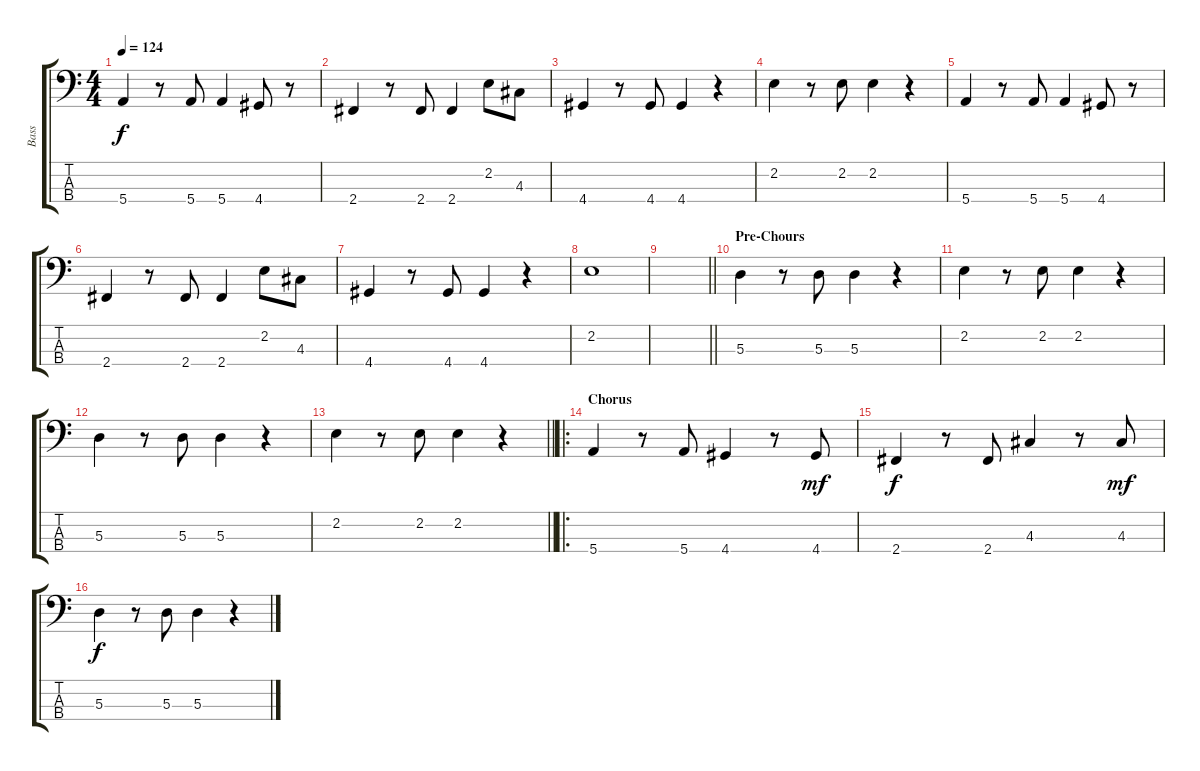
\track ("Bass" "Bass") {instrument electricbassfinger}
\staff {score tabs}
\tuning (G2 D2 A1 E1) {hide}
\ts (4 4)
\tempo 124
\clef f4
\ks c
5.4.4{dy f} r.8 5.4.8 5.4.4 4.4.8 r.8 |
2.4.4 r.8 2.4.8 2.4.4 2.2.8 4.3.8 |
4.4.4 r.8 4.4.8 4.4.4 r.4 |
2.2.4 r.8 2.2.8 2.2.4 r.4 |
5.4.4 r.8 5.4.8 5.4.4 4.4.8 r.8 |
2.4.4 r.8 2.4.8 2.4.4 2.2.8 4.3.8 |
4.4.4 r.8 4.4.8 4.4.4 r.4 |
2.2.1 |
\barLineRight lightlight
|
\section ("" "Pre-Chours")
5.3.4 r.8 5.3.8 5.3.4 r.4 |
2.2.4 r.8 2.2.8 2.2.4 r.4 |
5.3.4 r.8 5.3.8 5.3.4 r.4 |
\barLineRight lightlight
2.2.4 r.8 2.2.8 2.2.4 r.4 |
\ro
\section ("" "Chorus")
5.4.4 r.8 5.4.8 4.4.4 r.8 4.4.8{dy mf} |
2.4.4{dy f} r.8 2.4.8 4.3.4 r.8 4.3.8{dy mf} |
5.3.4{dy f} r.8 5.3.8 5.3.4 r.4
